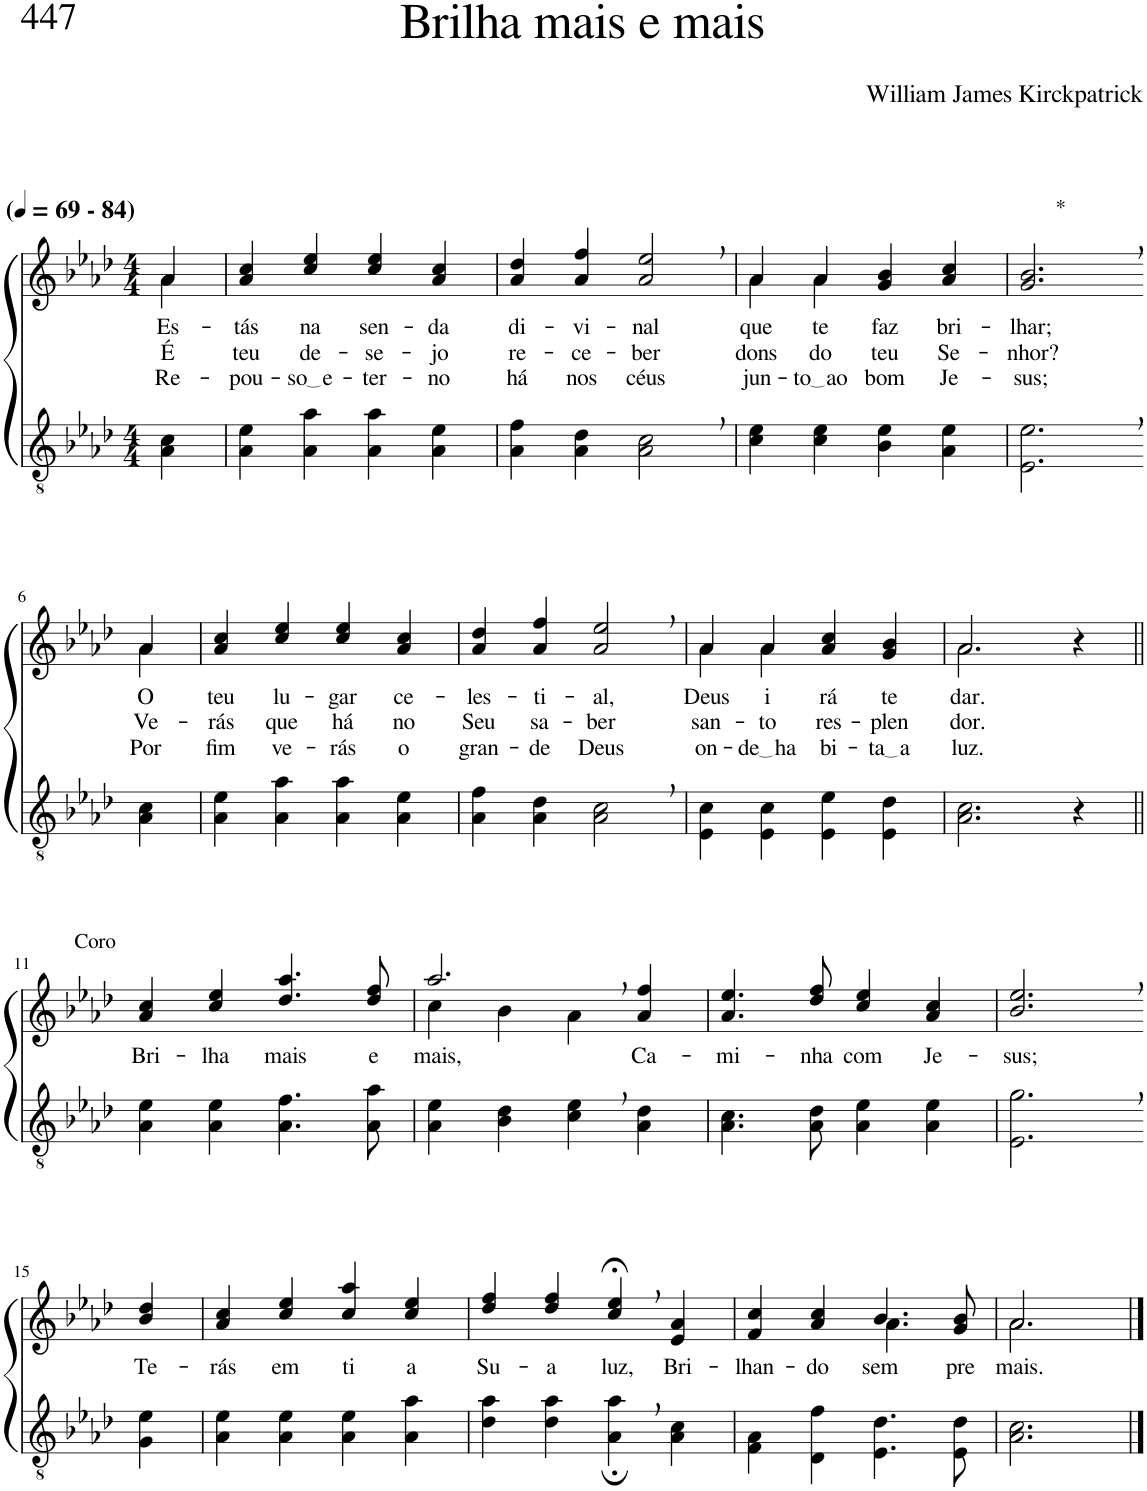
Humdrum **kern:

**kern	**kern	**text	**text	**text
*part2	*part1	*part1	*part1	*part1
*staff2	*staff1	*staff1	*staff1	*staff1
*I"Parte III e IV	*I"Parte I e II	*	*	*
*clefGv2	*clefG2	*	*	*
*Trd3c5	*Trd3c5	*	*	*
*k[b-e-a-d-]	*k[b-e-a-d-]	*	*	*
*M4/4	*M4/4	*	*	*
*MM69	*MM69	*	*	*
=1	=1	=1	=1	=1
*	*^	*	*	*
!	!LO:TX:a:B:t=(	!	!	!	!
!	!LO:TX:a:B:t=- 84)	!	!	!	!
!	!	!	!LO:LY:b	!LO:LY:b	!LO:LY:b
4A-\ 4c\	4a-/	4a-\	Es-	É	Re-
=2	=2	=2	=2	=2	=2
!	!	!	!LO:LY:b	!LO:LY:b	!LO:LY:b
*	*v	*v	*	*	*
4A-\ 4e-\	4a-/ 4cc/	-tás	teu	-pou-
!	!	!LO:LY:b	!LO:LY:b	!LO:LY:b
4A-\ 4a-\	4cc/ 4ee-/	na	de-	so e
!	!	!LO:LY:b	!LO:LY:b	!LO:LY:b
4A-\ 4a-\	4cc/ 4ee-/	sen-	-se-	-ter-
!	!	!LO:LY:b	!LO:LY:b	!LO:LY:b
4A-\ 4e-\	4a-/ 4cc/	-da	-jo	-no
=3	=3	=3	=3	=3
!	!	!LO:LY:b	!LO:LY:b	!LO:LY:b
4A-\ 4f\	4a-/ 4dd-/	di-	re-	há
!	!	!LO:LY:b	!LO:LY:b	!LO:LY:b
4A-\ 4d-\	4a-/ 4ff/	-vi-	-ce-	nos
!	!	!LO:LY:b	!LO:LY:b	!LO:LY:b
2A-\, 2c\,	2a-/, 2ee-/,	-nal	-ber	céus
=4	=4	=4	=4	=4
*	*^	*	*	*
!	!	!	!LO:LY:b	!LO:LY:b	!LO:LY:b
4c\ 4e-\	4a-/	4a-\	que	dons	jun-
!	!	!	!LO:LY:b	!LO:LY:b	!LO:LY:b
4c\ 4e-\	4a-/	4a-\	te	do	to ao
!	!	!	!LO:LY:b	!LO:LY:b	!LO:LY:b
4B-\ 4e-\	4g/ 4b-/	2ryy	faz	teu	-bom
!	!	!	!LO:LY:b	!LO:LY:b	!LO:LY:b
4A-\ 4e-\	4a-/ 4cc/	.	bri-	Se-	Je-
*	*v	*v	*	*	*
=5	=5	=5	=5	=5
!	!LO:TX:a:t=*	!	!	!
!	!	!LO:LY:b	!LO:LY:b	!LO:LY:b
2.E-\, 2.e-\,	2.g/, 2.b-/,	-lhar;	-nhor?	-sus;
!!LO:LB:g=z
=6-	=6-	=6-	=6-	=6-
*	*^	*	*	*
!	!	!	!LO:LY:b	!LO:LY:b	!LO:LY:b
4A-\ 4c\	4a-/	4a-\	O	Ve-	Por
=7	=7	=7	=7	=7	=7
!	!	!	!LO:LY:b	!LO:LY:b	!LO:LY:b
*	*v	*v	*	*	*
4A-\ 4e-\	4a-/ 4cc/	teu	-rás	fim
!	!	!LO:LY:b	!LO:LY:b	!LO:LY:b
4A-\ 4a-\	4cc/ 4ee-/	lu-	que	ve-
!	!	!LO:LY:b	!LO:LY:b	!LO:LY:b
4A-\ 4a-\	4cc/ 4ee-/	-gar	há	-rás
!	!	!LO:LY:b	!LO:LY:b	!LO:LY:b
4A-\ 4e-\	4a-/ 4cc/	ce-	no	o
=8	=8	=8	=8	=8
!	!	!LO:LY:b	!LO:LY:b	!LO:LY:b
4A-\ 4f\	4a-/ 4dd-/	-les-	Seu	gran-
!	!	!LO:LY:b	!LO:LY:b	!LO:LY:b
4A-\ 4d-\	4a-/ 4ff/	-ti-	sa-	-de
!	!	!LO:LY:b	!LO:LY:b	!LO:LY:b
2A-\, 2c\,	2a-/, 2ee-/,	-al,	-ber	Deus
=9	=9	=9	=9	=9
*	*^	*	*	*
!	!	!	!LO:LY:b	!LO:LY:b	!LO:LY:b
4E-\ 4c\	4a-/	4a-\	Deus	san-	on-
!	!	!	!LO:LY:b	!LO:LY:b	!LO:LY:b
4E-\ 4c\	4a-/	4a-\	i-	-to	de ha
!	!	!	!LO:LY:b	!LO:LY:b	!LO:LY:b
4E-\ 4e-\	4a-/ 4cc/	2ryy	-rá	res-	-bi-
!	!	!	!LO:LY:b	!LO:LY:b	!LO:LY:b
4E-\ 4d-\	4g/ 4b-/	.	te	-plen-	ta a
=10	=10	=10	=10	=10	=10
!	!	!	!LO:LY:b	!LO:LY:b	!LO:LY:b
2.A-\ 2.c\	2.a-/	2.a-\	dar.	-dor.	-luz.
4r	4r	4ryy	.	.	.
!!LO:LB:g=z
=11||	=11||	=11||	=11||	=11||	=11||
!	!LO:TX:a:t=Coro	!	!	!	!
!	!	!	!LO:LY:b	!	!
*	*v	*v	*	*	*
4A-\ 4e-\	4a-/ 4cc/	Bri-	.	.
!	!	!LO:LY:b	!	!
4A-\ 4e-\	4cc/ 4ee-/	-lha	.	.
!	!	!LO:LY:b	!	!
4.A-\ 4.f\	4.dd-/ 4.aa-/	mais	.	.
!	!	!LO:LY:b	!	!
8A-\ 8a-\	8dd-/ 8ff/	e	.	.
=12	=12	=12	=12	=12
*	*^	*	*	*
!	!	!	!LO:LY:b	!	!
4A-\ 4e-\	2.aa-,/	4cc\	mais,	.	.
4B-\ 4d-\	.	4b-\	.	.	.
4c\, 4e-\,	.	4a-\	.	.	.
!	!	!	!LO:LY:b	!	!
4A-\ 4d-\	4a-/ 4ff/	4ryy	Ca-	.	.
=13	=13	=13	=13	=13	=13
!	!	!	!LO:LY:b	!	!
*	*v	*v	*	*	*
4.A-\ 4.c\	4.a-/ 4.ee-/	-mi-	.	.
!	!	!LO:LY:b	!	!
8A-\ 8d-\	8dd-/ 8ff/	-nha	.	.
!	!	!LO:LY:b	!	!
4A-\ 4e-\	4cc/ 4ee-/	com	.	.
!	!	!LO:LY:b	!	!
4A-\ 4e-\	4a-/ 4cc/	Je-	.	.
=14	=14	=14	=14	=14
!	!	!LO:LY:b	!	!
2.E-\, 2.g\,	2.b-/, 2.ee-/,	-sus;	.	.
!!LO:LB:g=z
=15-	=15-	=15-	=15-	=15-
!	!	!LO:LY:b	!	!
4G\ 4e-\	4b-/ 4dd-/	Te-	.	.
=16	=16	=16	=16	=16
!	!	!LO:LY:b	!	!
4A-\ 4e-\	4a-/ 4cc/	-rás	.	.
!	!	!LO:LY:b	!	!
4A-\ 4e-\	4cc/ 4ee-/	em	.	.
!	!	!LO:LY:b	!	!
4A-\ 4e-\	4cc/ 4aa-/	ti	.	.
!	!	!LO:LY:b	!	!
4A-\ 4a-\	4cc/ 4ee-/	a	.	.
=17	=17	=17	=17	=17
!	!	!LO:LY:b	!	!
4d-\ 4a-\	4dd-/ 4ff/	Su-	.	.
!	!	!LO:LY:b	!	!
4d-\ 4a-\	4dd-/ 4ff/	-a	.	.
!	!	!LO:LY:b	!	!
4A-\;, 4a-\;,	4cc/;<, 4ee-/;<,	luz,	.	.
!	!	!LO:LY:b	!	!
4A-\ 4c\	4e-/ 4a-/	Bri-	.	.
=18	=18	=18	=18	=18
!	!	!LO:LY:b	!	!
*	*^	*	*	*
4F\ 4A-\	4f/ 4cc/	2ryy	-lhan-	.	.
!	!	!	!LO:LY:b	!	!
4D-\ 4f\	4a-/ 4cc/	.	-do	.	.
!	!	!	!LO:LY:b	!	!
4.E-\ 4.d-\	4.b-/	4.a-\	sem-	.	.
!	!	!	!LO:LY:b	!	!
8E-\ 8d-\	8g/ 8b-/	8ryy	-pre	.	.
=19	=19	=19	=19	=19	=19
!	!	!	!LO:LY:b	!	!
2.A-\ 2.c\	2.a-\	2.a-/	mais.	.	.
*	*v	*v	*	*	*
==	==	==	==	==
*-	*-	*-	*-	*-
